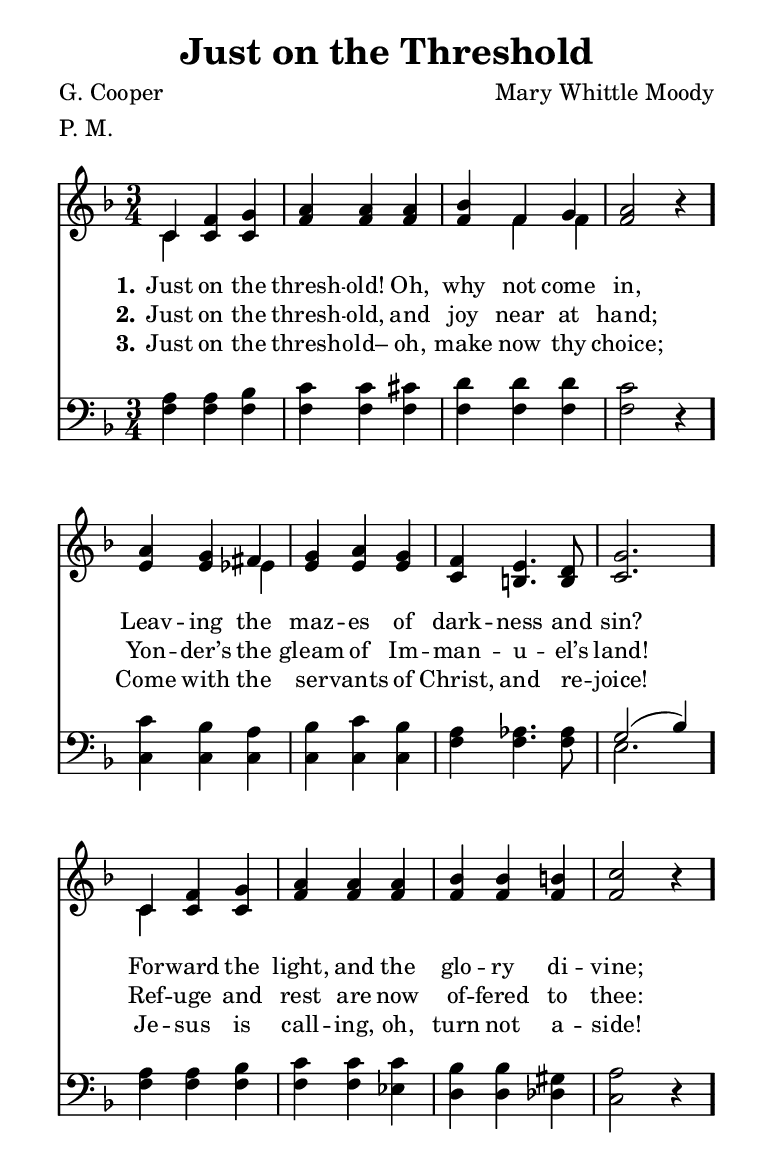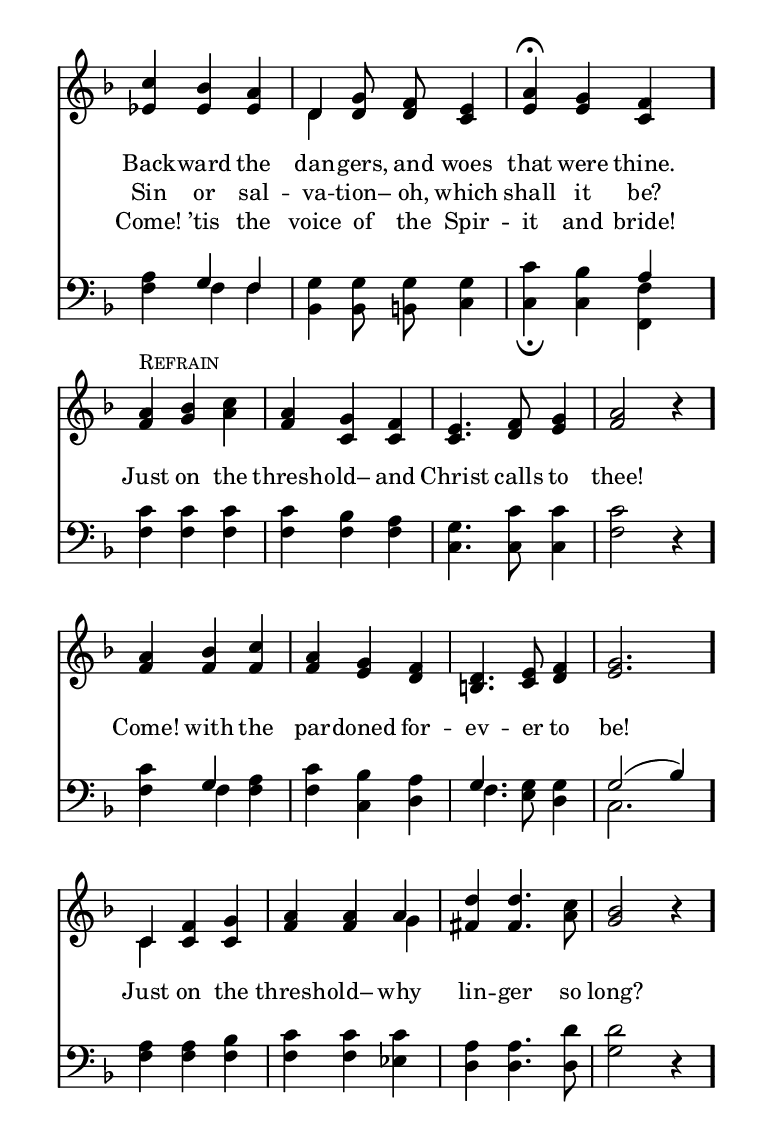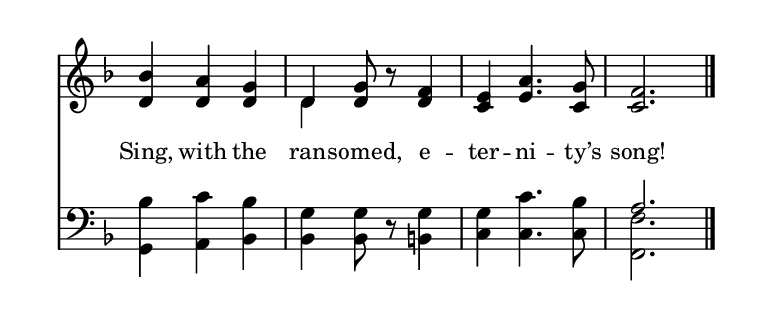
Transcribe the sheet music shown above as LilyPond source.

\include "common/global.ily"
\paper {
  \include "common/paper.ily"
  ragged-last-bottom = ##t
  systems-per-page = #(cond (is-eogsized 4) (#t #f))
  page-count = #(cond (is-eogsized 2) (#t #f))
  system-count = #(cond (is-eogsized 6) (#t #f))
}

\header{
  %gospel
  hymnnumber = "98"
  title = "Just on the Threshold"
  tunename = "Moment by Moment"
  meter = "P. M."
  poet = "G. Cooper"
  composer = "Mary Whittle Moody"
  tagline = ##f
}

% for fermata in MIDI
ta = { \tempo 4=120 }
tb = { \tempo 4=60 }

patternAA = { c4 c4 c4 | c4 c4 c4 | c4 c4 c4 | c2 c4 }
patternBA = { c4 c4 c4 | c4 c4 c4 | c4 c4. c8 | c2. }
patternBB = { c4 c4 c4 | c4 c4 c4 | c4 c4. c8 | c2( c4) }
patternCA = { c4 c4 c4 | c4 c8 c8 c4 | c4 \tb c4 \ta c4 | c2. }
patternDA = { c4 c4 c4 | c4 c4 c4 | c4. c8 c4 | c2 c4 }
patternEA = { c4 c4 c4 | c4 c4 c4 | c4. c8 c4 | c2. }
patternEB = { c4 c4 c4 | c4 c4 c4 | c4. c8 c4 | c2( c4) }
patternFA = { c4 c4 c4 | c4 c4 c4 | c4 c4. c8 | c2 c4 }
patternGA = { c4 c4 c4 | c4 c8 r8 c4 | c4 c4. c8 | c2. }

global = {
  \include "common/overrides.ily"
  \override Staff.TimeSignature.style = #'numbered
  \time 3/4
  \override Score.MetronomeMark.transparent = ##t % hide all fermata changes too
  \ta
  \key f \major
  \autoBeamOff
}

notesSoprano = {
\global
\relative c' {

  \changePitch \patternAA { c f g | a a a | bes f g | a r }
  \changePitch \patternBA { a g fis | g a g | f e d | g }
  \changePitch \patternAA { c, f g | a a a | bes bes b | c r }
  \changePitch \patternCA { c bes a | d, g f | e a \fermata g | f }

  << s^\markup { \small \caps "Refrain" }
  \changePitch \patternDA { a bes c | a g f | e f g | a r } >> \eogbreak
  \changePitch \patternEA { a bes c | a g f | d e f | g }
  \changePitch \patternFA { c, f g | a a a | d d c | bes r }
  \changePitch \patternGA { bes a g | d g f | e a g | f }

  \bar "|."

}
}

notesAlto = {
\global
\relative e' {

  \changePitch \patternAA { c c c | f f f | f f f | f r }
  \changePitch \patternBA { e e ees | e e e | c b! b | c }
  \changePitch \patternAA { c c c | f f f | f f f | f r }
  \changePitch \patternCA { ees ees ees | d d d | c e e | c }

  \changePitch \patternDA { f g a | f c c | c d e | f r }
  \changePitch \patternEA { f f f | f e d | b! c d | e }
  \changePitch \patternFA { c c c | f f g | fis fis a | g r }
  \changePitch \patternGA { d d d | d d d | c e c | c }

}
}

notesTenor = {
\global
\relative a {

  \changePitch \patternAA { a a bes | c c cis | d d d | c r }
  \changePitch \patternBB { c bes a | bes c bes | a aes aes | g( bes) }
  \changePitch \patternAA { a a bes | c c c | bes bes gis | a r }
  \changePitch \patternCA { a g f | g g g | g c bes | a }

  \changePitch \patternDA { c c c | c bes a | g c c | c r }
  \changePitch \patternEB { c g a | c bes a | g g g | g( bes) }
  \changePitch \patternFA { a a bes | c c c | a a d | d r }
  \changePitch \patternGA { bes c bes | g g g | g c bes | a }

}
}

notesBass = {
\global
\relative f {

  \changePitch \patternAA { f f f | f f f | f f f | f r }
  \changePitch \patternBA { c c c | c c c | f f f | e }
  \changePitch \patternAA { f f f | f f ees | d d des | c r }
  \changePitch \patternCA { f f f | bes, bes b! | c c_\fermata c | <f f,> }

  \changePitch \patternDA { f f f | f f f | c c c | f r }
  \changePitch \patternEA { f f f | f c d | f e d | c }
  \changePitch \patternFA { f f f | f f ees | d d d | g r }
  \changePitch \patternGA { g, a bes | bes bes b! | c c c | <f f,> }

}
}

% This hymn does not have \bar "." at the end of each line as typeset in the
% original

Refrain = \lyricmode {

Just on the thresh -- old– and Christ calls to thee! \bar "."
Come! with the par -- doned for -- ev -- er to be! \bar "."
Just on the thresh -- old– why lin -- ger so long? \bar "."
Sing, with the ran -- somed, e -- ter -- ni -- ty’s song! \bar "."

}

wordsA = \lyricmode {
\set stanza = "1."

Just on the thresh -- old! Oh, why not come in, \bar "."
Leav -- ing the maz -- es of dark -- ness and sin? \bar "."
For -- ward the light, and the glo -- ry di -- vine; \bar "."
Back -- ward the dan -- gers, and woes that were thine. \bar "."

}

wordsB = \lyricmode {
\set stanza = "2."

Just on the thresh -- old, and joy near at hand;
Yon -- der’s the gleam of Im -- man -- u -- el’s land!
Ref -- uge and rest are now of -- fered to thee:
Sin or sal -- va -- tion– oh, which shall it be?

\Refrain

}

wordsC = \lyricmode {
\set stanza = "3."

Just on the thresh -- old– oh, make now thy choice;
Come with the ser -- vants of Christ, and re -- joice!
Je -- sus is call -- ing, oh, turn not a -- side!
Come! ’tis the voice of the Spir -- it and bride!

}

\score {
  \context ChoirStaff <<
    \context Staff = upper <<
      \set Staff.autoBeaming = ##f
      \set ChoirStaff.systemStartDelimiter = #'SystemStartBar
      \set ChoirStaff.printPartCombineTexts = ##f
      \partcombine #'(2 . 9) \notesSoprano \notesAlto
      \context NullVoice = sopranos { \voiceOne << \notesSoprano >> }
      \context Lyrics = one   \lyricsto sopranos \wordsA
      \context Lyrics = two   \lyricsto sopranos \wordsB
      \context Lyrics = three \lyricsto sopranos \wordsC
    >>
    \context Staff = men <<
      \set Staff.autoBeaming = ##f
      \clef bass
      \set ChoirStaff.printPartCombineTexts = ##f
      \partcombine #'(2 . 9) \notesTenor \notesBass
    >>
  >>
  \layout {
    \include "common/layout.ily"
  }
  \midi{
    \include "common/midi.ily"
  }
}

%\markup { \fill-line { \column {
%  \line{ \bold 5 \column { \wordsE } } \combine \null \vspace #0.4
%  \line{ \bold 6 \column { \wordsF } } \combine \null \vspace #0.4
%  \line{ \bold 7 \column { \wordsG } } \combine \null \vspace #0.4
%  \line{ \bold 8 \column { \wordsH } } \combine \null \vspace #0.4
%} } }

\version "2.19.49"  % necessary for upgrading to future LilyPond versions.

% vi:set et ts=2 sw=2 ai nocindent syntax=lilypond:
